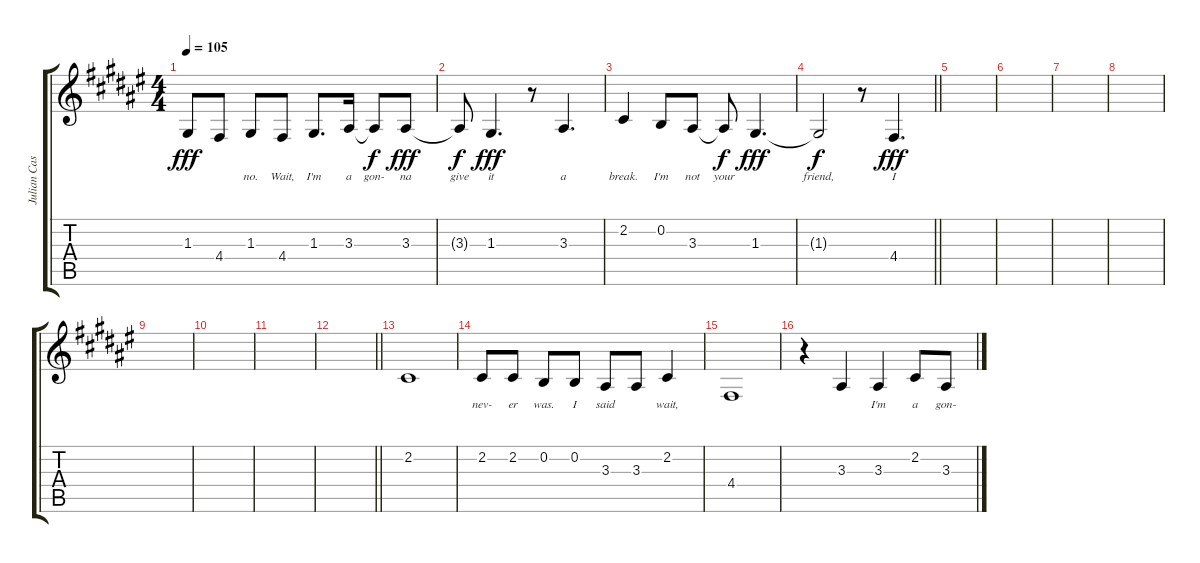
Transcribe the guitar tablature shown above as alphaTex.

\track ("Julian Casablancas - Vocals" "Julian Cas") {instrument lead2sawtooth}
\staff {score tabs}
\tuning (E4 B3 G3 D3 A2 E2) {hide}
\ts (4 4)
\tempo 105
\clef g2
\ks f#
1.3.8{lyrics (0 "") lyrics (1 "") lyrics (2 "") lyrics (3 "") lyrics (4 "") dy fff} 4.4.8{lyrics (0 "") lyrics (1 "") lyrics (2 "") lyrics (3 "") lyrics (4 "")} 1.3.8{lyrics (0 "no.") lyrics (1 "") lyrics (2 "") lyrics (3 "") lyrics (4 "")} 4.4.8{lyrics (0 "Wait,") lyrics (1 "") lyrics (2 "") lyrics (3 "") lyrics (4 "")} 1.3.8{d lyrics (0 "I'm") lyrics (1 "") lyrics (2 "") lyrics (3 "") lyrics (4 "")} 3.3.16{lyrics (0 "a") lyrics (1 "") lyrics (2 "") lyrics (3 "") lyrics (4 "")} 3.3{t}.8{lyrics (0 "gon-") lyrics (1 "") lyrics (2 "") lyrics (3 "") lyrics (4 "") dy f} 3.3.8{lyrics (0 "na") lyrics (1 "") lyrics (2 "") lyrics (3 "") lyrics (4 "") dy fff} |
3.3{t}.8{lyrics (0 "give") lyrics (1 "") lyrics (2 "") lyrics (3 "") lyrics (4 "") dy f} 1.3.4{d lyrics (0 "it") lyrics (1 "") lyrics (2 "") lyrics (3 "") lyrics (4 "") dy fff} r.8 3.3.4{d lyrics (0 "a") lyrics (1 "") lyrics (2 "") lyrics (3 "") lyrics (4 "")} |
2.2.4{lyrics (0 "break.") lyrics (1 "") lyrics (2 "") lyrics (3 "") lyrics (4 "")} 0.2.8{lyrics (0 "I'm") lyrics (1 "") lyrics (2 "") lyrics (3 "") lyrics (4 "")} 3.3.8{lyrics (0 "not") lyrics (1 "") lyrics (2 "") lyrics (3 "") lyrics (4 "")} 3.3{t}.8{lyrics (0 "your") lyrics (1 "") lyrics (2 "") lyrics (3 "") lyrics (4 "") dy f} 1.3.4{d lyrics (0 "") lyrics (1 "") lyrics (2 "") lyrics (3 "") lyrics (4 "") dy fff} |
\barLineRight lightlight
1.3{t}.2{lyrics (0 "friend,") lyrics (1 "") lyrics (2 "") lyrics (3 "") lyrics (4 "") dy f} r.8 4.4.4{d lyrics (0 "I") lyrics (1 "") lyrics (2 "") lyrics (3 "") lyrics (4 "") dy fff} |
|
|
|
|
|
|
|
\barLineRight lightlight
|
2.2.1{lyrics (0 "") lyrics (1 "") lyrics (2 "") lyrics (3 "") lyrics (4 "")} |
2.2.8{lyrics (0 "nev-") lyrics (1 "") lyrics (2 "") lyrics (3 "") lyrics (4 "")} 2.2.8{lyrics (0 "er") lyrics (1 "") lyrics (2 "") lyrics (3 "") lyrics (4 "")} 0.2.8{lyrics (0 "was.") lyrics (1 "") lyrics (2 "") lyrics (3 "") lyrics (4 "")} 0.2.8{lyrics (0 "I") lyrics (1 "") lyrics (2 "") lyrics (3 "") lyrics (4 "")} 3.3.8{lyrics (0 "said") lyrics (1 "") lyrics (2 "") lyrics (3 "") lyrics (4 "")} 3.3.8{lyrics (0 "") lyrics (1 "") lyrics (2 "") lyrics (3 "") lyrics (4 "")} 2.2.4{lyrics (0 "wait,") lyrics (1 "") lyrics (2 "") lyrics (3 "") lyrics (4 "")} |
4.4.1{lyrics (0 "") lyrics (1 "") lyrics (2 "") lyrics (3 "") lyrics (4 "")} |
r.4 3.3.4{lyrics (0 "") lyrics (1 "") lyrics (2 "") lyrics (3 "") lyrics (4 "")} 3.3.4{lyrics (0 "I'm") lyrics (1 "") lyrics (2 "") lyrics (3 "") lyrics (4 "")} 2.2.8{lyrics (0 "a") lyrics (1 "") lyrics (2 "") lyrics (3 "") lyrics (4 "")} 3.3.8{lyrics (0 "gon-") lyrics (1 "") lyrics (2 "") lyrics (3 "") lyrics (4 "")}
